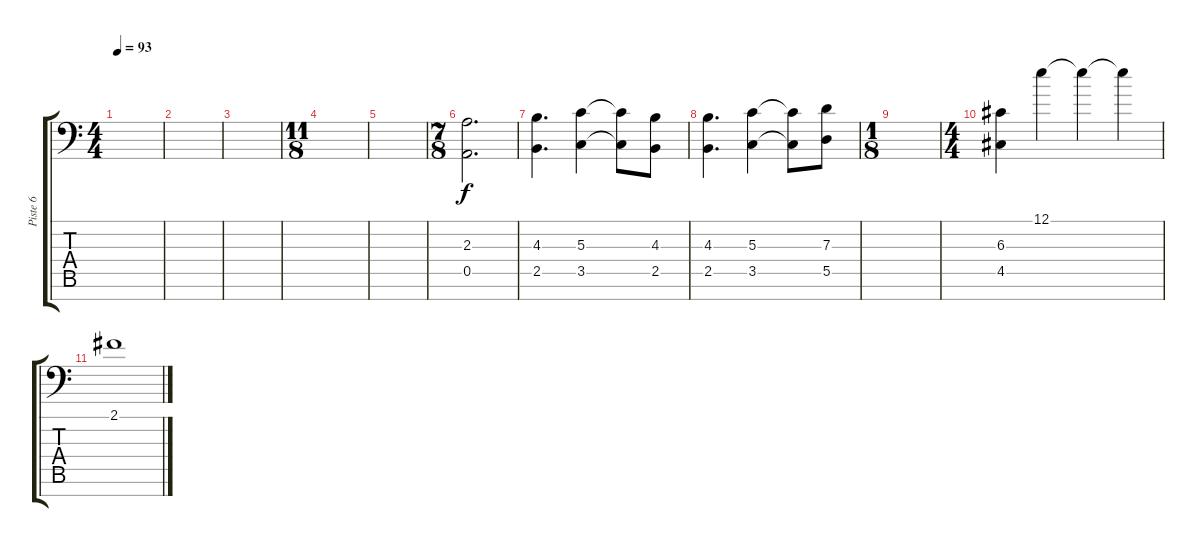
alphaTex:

\track ("Piste 6" "Piste 6") {instrument stringensemble1}
\staff {score tabs}
\tuning (E4 B3 G3 D3 A2 E2 C-1) {hide}
\ts (4 4)
\tempo 93
\clef f4
\ks c
|
|
|
\ts (11 8)
|
|
\ts (7 8)
(2.3 0.5).2{d} |
(4.3 2.5).4{d} (5.3 3.5).4 (5.3{t} 3.5{t}).8 (4.3 2.5).8 |
(4.3 2.5).4{d} (5.3 3.5).4 (5.3{t} 3.5{t}).8 (7.3 5.5).8 |
\ts (1 8)
|
\ts (4 4)
(6.3 4.5).4 12.1.4 12.1{t}.4 12.1{t}.4 |
2.1.1
